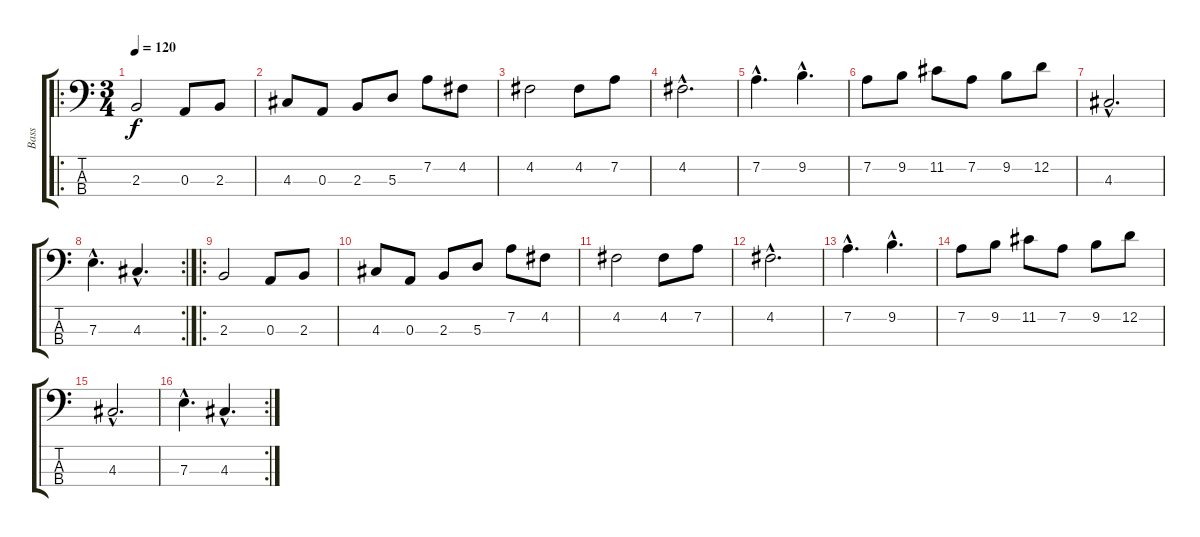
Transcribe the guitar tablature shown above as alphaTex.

\track ("Bass" "Bass") {instrument electricbassfinger}
\staff {score tabs}
\tuning (G2 D2 A1 E1) {hide}
\ro
\ts (3 4)
\tempo 120
\clef f4
\ks c
2.3.2{dy f instrument electricbassfinger} 0.3.8 2.3.8 |
4.3.8 0.3.8 2.3.8 5.3.8 7.2.8 4.2.8 |
4.2.2 4.2.8 7.2.8 |
4.2{hac}.2{d} |
7.2{hac}.4{d} 9.2{hac}.4{d} |
7.2.8 9.2.8 11.2.8 7.2.8 9.2.8 12.2.8 |
4.3{hac}.2{d} |
\rc 2
7.3{hac}.4{d} 4.3{hac}.4{d} |
\ro
2.3.2 0.3.8 2.3.8 |
4.3.8 0.3.8 2.3.8 5.3.8 7.2.8 4.2.8 |
4.2.2 4.2.8 7.2.8 |
4.2{hac}.2{d} |
7.2{hac}.4{d} 9.2{hac}.4{d} |
7.2.8 9.2.8 11.2.8 7.2.8 9.2.8 12.2.8 |
4.3{hac}.2{d} |
\rc 2
7.3{hac}.4{d} 4.3{hac}.4{d}
